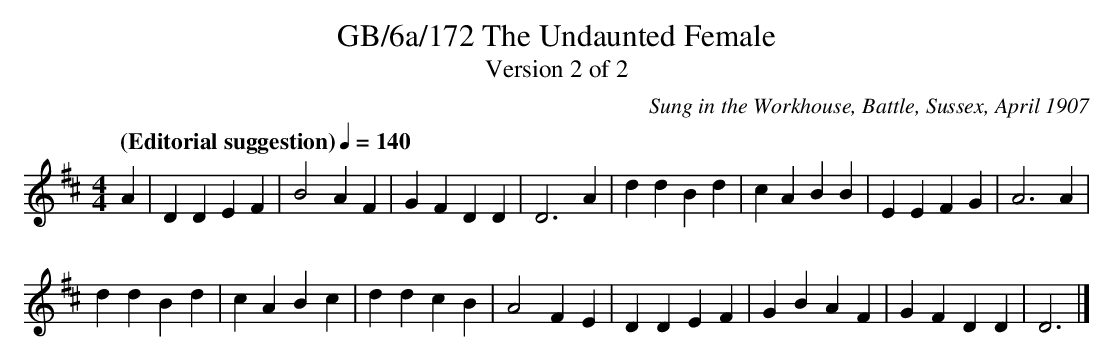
X:1
T:GB/6a/172 The Undaunted Female
T:Version 2 of 2
C:Sung in the Workhouse, Battle, Sussex, April 1907
M:4/4
L:1/4
Q:"(Editorial suggestion)" 1/4=140
K:D
A | D D E F | B2 A F | G F D D | D3 A | d d B d | c A B B | E E F G | A3 A |
d d B d | c A B c | d d c B | A2 F E | D D E F | G B A F | G F D D | D3 |]
